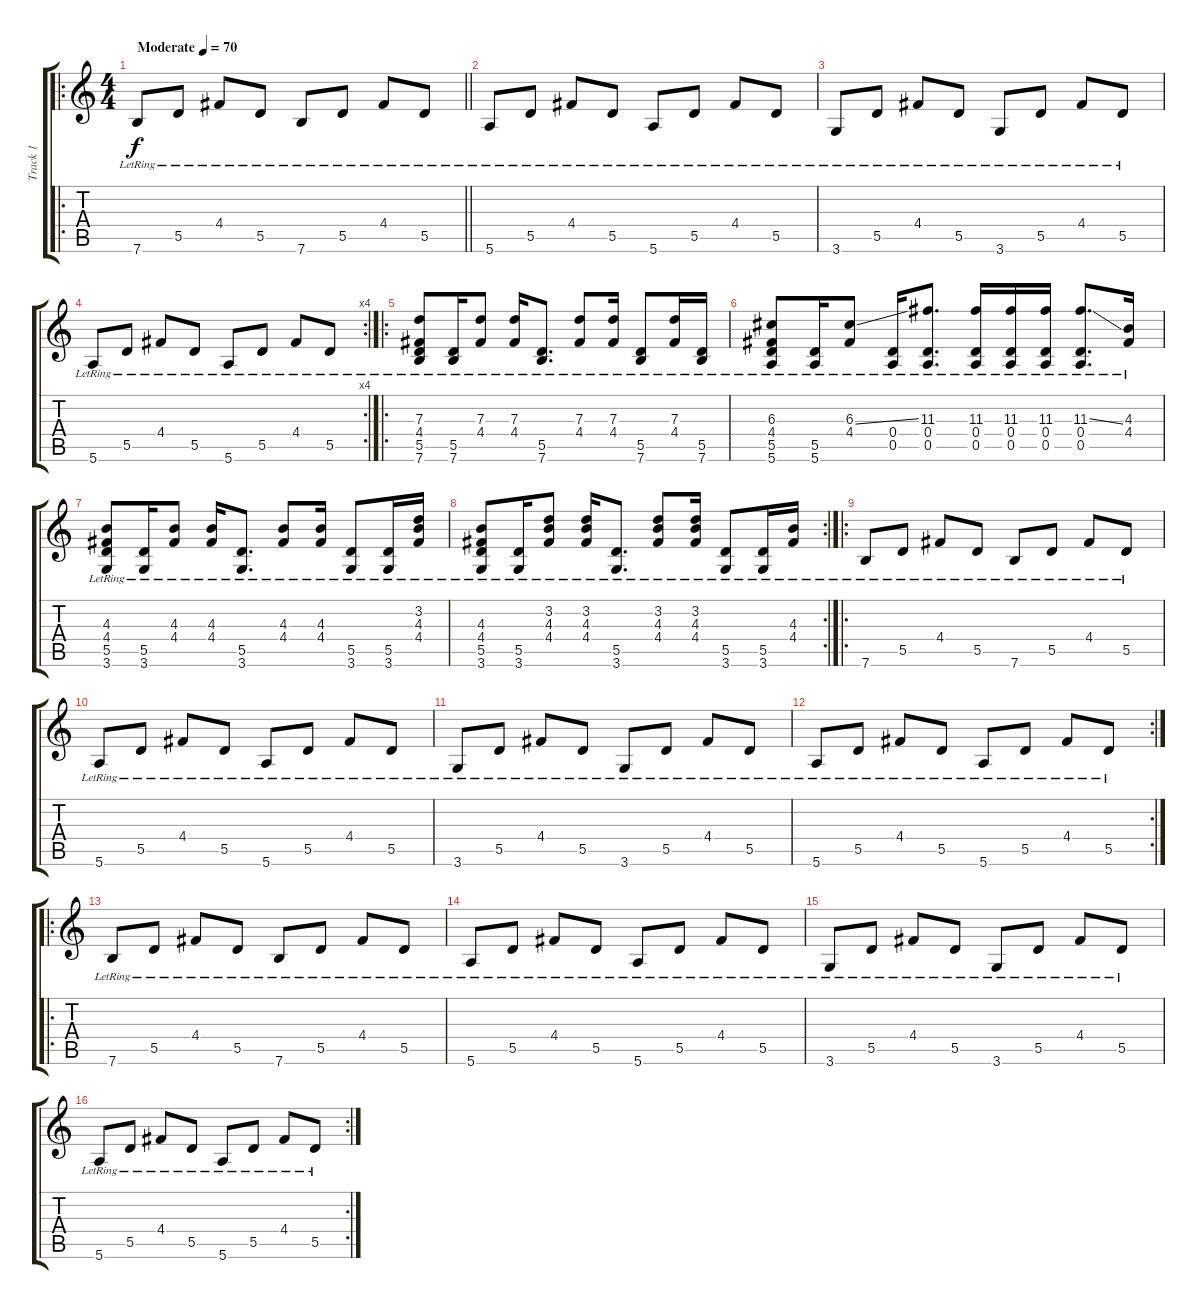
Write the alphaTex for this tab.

\track ("Track 1" "Track 1") {instrument acousticguitarsteel}
\staff {score tabs}
\tuning (E4 B3 G3 D3 A2 E2) {hide}
\ro
\ts (4 4)
\section ("" "")
\tempo (70 "Moderate")
\clef g2
\barLineRight lightlight
\ks c
7.6{lr}.8{dy f instrument acousticguitarsteel} 5.5{lr}.8 4.4{lr}.8 5.5{lr}.8 7.6{lr}.8 5.5{lr}.8 4.4{lr}.8 5.5{lr}.8 |
\section ("" "")
5.6{lr}.8 5.5{lr}.8 4.4{lr}.8 5.5{lr}.8 5.6{lr}.8 5.5{lr}.8 4.4{lr}.8 5.5{lr}.8 |
3.6{lr}.8 5.5{lr}.8 4.4{lr}.8 5.5{lr}.8 3.6{lr}.8 5.5{lr}.8 4.4{lr}.8 5.5{lr}.8 |
\rc 4
5.6{lr}.8 5.5{lr}.8 4.4{lr}.8 5.5{lr}.8 5.6{lr}.8 5.5{lr}.8 4.4{lr}.8 5.5{lr}.8 |
\ro
(7.3{lr} 4.4{lr} 5.5{lr} 7.6{lr}).8 (5.5{lr} 7.6{lr}).16 (7.3{lr} 4.4{lr}).8 (7.3{lr} 4.4{lr}).16 (5.5{lr} 7.6{lr}).8{d} (7.3{lr} 4.4{lr}).8 (7.3{lr} 4.4{lr}).16 (5.5{lr} 7.6{lr}).8 (7.3{lr} 4.4{lr}).16 (5.5{lr} 7.6{lr}).16 |
(6.3{lr} 4.4{lr} 5.5{lr} 5.6{lr}).8 (5.5{lr} 5.6{lr}).16 (6.3{ss lr} 4.4{lr}).8 (0.4{lr} 0.5).16 (11.3 0.4 0.5{lr}).8{d} (11.3{lr} 0.4{lr} 0.5{lr}).16 (11.3{lr} 0.4{lr} 0.5{lr}).16 (11.3{lr} 0.4{lr} 0.5{lr}).16 (11.3{ss lr} 0.4{lr} 0.5{lr}).8{d} (4.3{lr} 4.4{lr}).16 |
(4.3{lr} 4.4{lr} 5.5{lr} 3.6{lr}).8 (5.5{lr} 3.6{lr}).16 (4.3{lr} 4.4{lr}).8 (4.3{lr} 4.4{lr}).16 (5.5{lr} 3.6{lr}).8{d} (4.3{lr} 4.4{lr}).8 (4.3{lr} 4.4{lr}).16 (5.5{lr} 3.6{lr}).8 (5.5{lr} 3.6{lr}).16 (3.2{lr} 4.3{lr} 4.4{lr}).16 |
\rc 2
(4.3{lr} 4.4{lr} 5.5{lr} 3.6{lr}).8 (5.5{lr} 3.6{lr}).16 (3.2{lr} 4.3{lr} 4.4{lr}).8 (3.2{lr} 4.3{lr} 4.4{lr}).16 (5.5{lr} 3.6{lr}).8{d} (3.2{lr} 4.3{lr} 4.4{lr}).8 (3.2{lr} 4.3{lr} 4.4{lr}).16 (5.5{lr} 3.6{lr}).8 (5.5{lr} 3.6{lr}).16 (4.3{lr} 4.4{lr}).16 |
\ro
7.6{lr}.8 5.5{lr}.8 4.4{lr}.8 5.5{lr}.8 7.6{lr}.8 5.5{lr}.8 4.4{lr}.8 5.5{lr}.8 |
5.6{lr}.8 5.5{lr}.8 4.4{lr}.8 5.5{lr}.8 5.6{lr}.8 5.5{lr}.8 4.4{lr}.8 5.5{lr}.8 |
3.6{lr}.8 5.5{lr}.8 4.4{lr}.8 5.5{lr}.8 3.6{lr}.8 5.5{lr}.8 4.4{lr}.8 5.5{lr}.8 |
\rc 2
5.6{lr}.8 5.5{lr}.8 4.4{lr}.8 5.5{lr}.8 5.6{lr}.8 5.5{lr}.8 4.4{lr}.8 5.5{lr}.8 |
\ro
7.6{lr}.8 5.5{lr}.8 4.4{lr}.8 5.5{lr}.8 7.6{lr}.8 5.5{lr}.8 4.4{lr}.8 5.5{lr}.8 |
5.6{lr}.8 5.5{lr}.8 4.4{lr}.8 5.5{lr}.8 5.6{lr}.8 5.5{lr}.8 4.4{lr}.8 5.5{lr}.8 |
3.6{lr}.8 5.5{lr}.8 4.4{lr}.8 5.5{lr}.8 3.6{lr}.8 5.5{lr}.8 4.4{lr}.8 5.5{lr}.8 |
\rc 2
5.6{lr}.8 5.5{lr}.8 4.4{lr}.8 5.5{lr}.8 5.6{lr}.8 5.5{lr}.8 4.4{lr}.8 5.5{lr}.8
